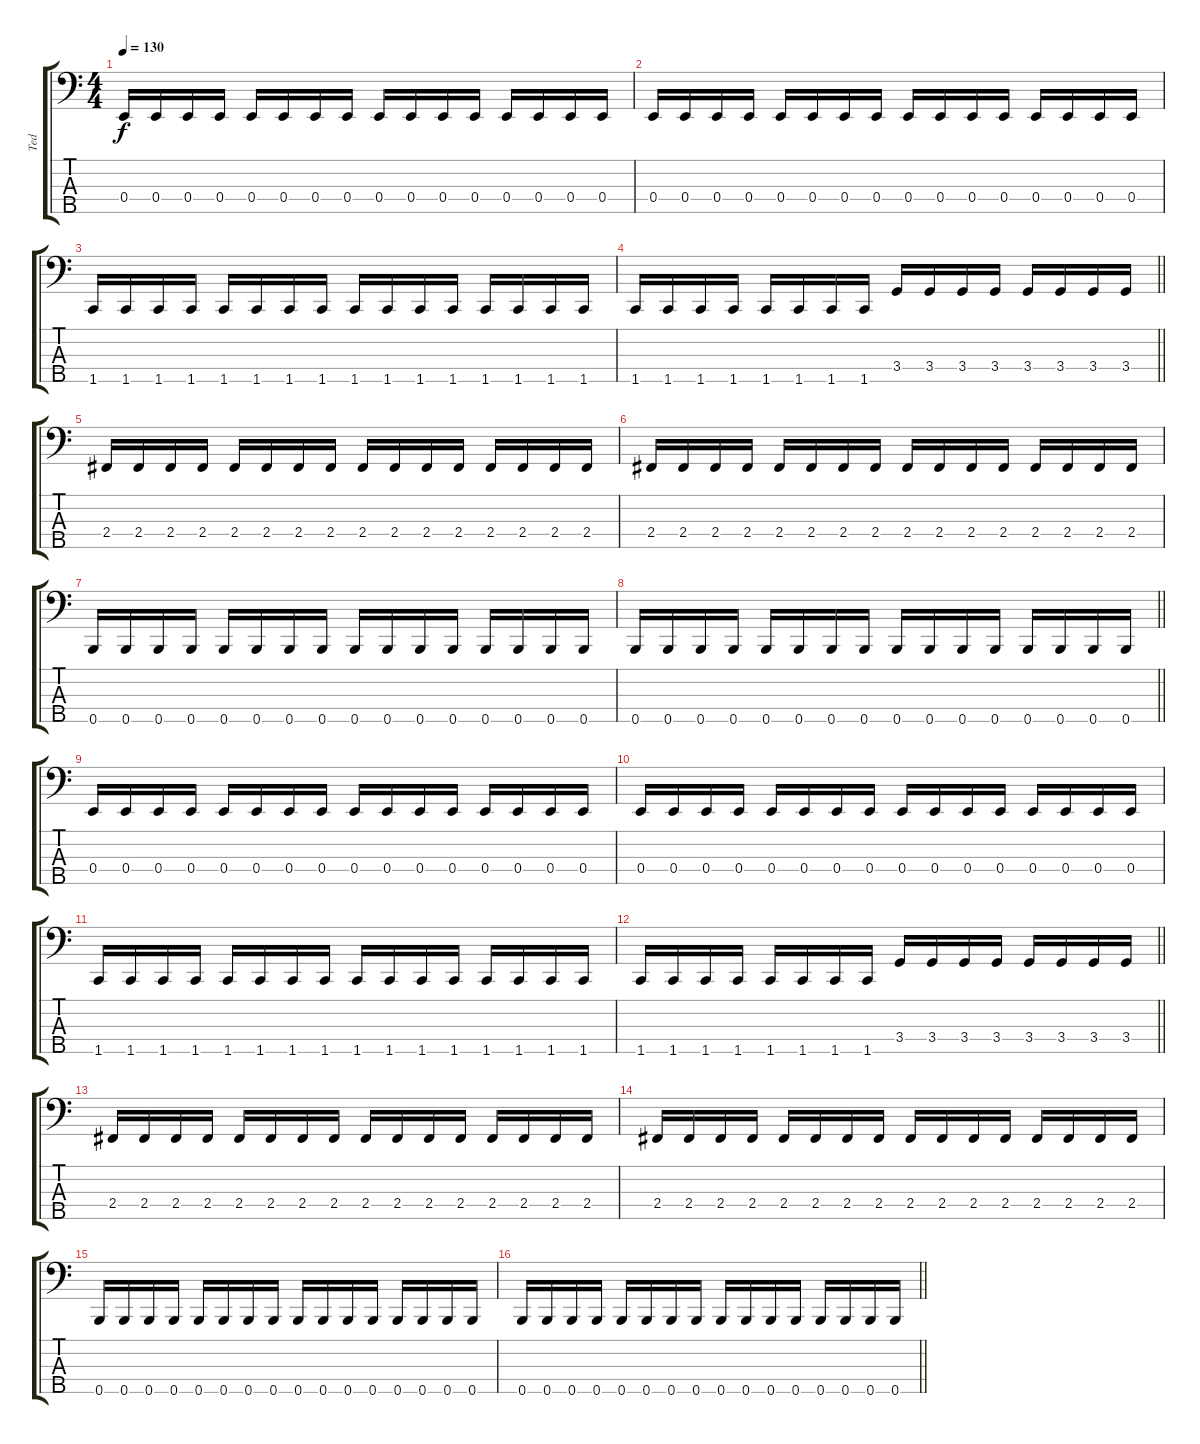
\track ("Ted" "Ted") {instrument electricbassfinger}
\staff {score tabs}
\tuning (G2 D2 A1 E1 B0) {hide}
\ts (4 4)
\section ("" "")
\tempo 130
\clef f4
\ks c
0.4.16{dy f} 0.4.16 0.4.16 0.4.16 0.4.16 0.4.16 0.4.16 0.4.16 0.4.16 0.4.16 0.4.16 0.4.16 0.4.16 0.4.16 0.4.16 0.4.16 |
0.4.16 0.4.16 0.4.16 0.4.16 0.4.16 0.4.16 0.4.16 0.4.16 0.4.16 0.4.16 0.4.16 0.4.16 0.4.16 0.4.16 0.4.16 0.4.16 |
1.5.16 1.5.16 1.5.16 1.5.16 1.5.16 1.5.16 1.5.16 1.5.16 1.5.16 1.5.16 1.5.16 1.5.16 1.5.16 1.5.16 1.5.16 1.5.16 |
\barLineRight lightlight
1.5.16 1.5.16 1.5.16 1.5.16 1.5.16 1.5.16 1.5.16 1.5.16 3.4.16 3.4.16 3.4.16 3.4.16 3.4.16 3.4.16 3.4.16 3.4.16 |
\section ("" "")
2.4.16 2.4.16 2.4.16 2.4.16 2.4.16 2.4.16 2.4.16 2.4.16 2.4.16 2.4.16 2.4.16 2.4.16 2.4.16 2.4.16 2.4.16 2.4.16 |
2.4.16 2.4.16 2.4.16 2.4.16 2.4.16 2.4.16 2.4.16 2.4.16 2.4.16 2.4.16 2.4.16 2.4.16 2.4.16 2.4.16 2.4.16 2.4.16 |
0.5.16 0.5.16 0.5.16 0.5.16 0.5.16 0.5.16 0.5.16 0.5.16 0.5.16 0.5.16 0.5.16 0.5.16 0.5.16 0.5.16 0.5.16 0.5.16 |
\barLineRight lightlight
0.5.16 0.5.16 0.5.16 0.5.16 0.5.16 0.5.16 0.5.16 0.5.16 0.5.16 0.5.16 0.5.16 0.5.16 0.5.16 0.5.16 0.5.16 0.5.16 |
\section ("" "")
0.4.16 0.4.16 0.4.16 0.4.16 0.4.16 0.4.16 0.4.16 0.4.16 0.4.16 0.4.16 0.4.16 0.4.16 0.4.16 0.4.16 0.4.16 0.4.16 |
0.4.16 0.4.16 0.4.16 0.4.16 0.4.16 0.4.16 0.4.16 0.4.16 0.4.16 0.4.16 0.4.16 0.4.16 0.4.16 0.4.16 0.4.16 0.4.16 |
1.5.16 1.5.16 1.5.16 1.5.16 1.5.16 1.5.16 1.5.16 1.5.16 1.5.16 1.5.16 1.5.16 1.5.16 1.5.16 1.5.16 1.5.16 1.5.16 |
\barLineRight lightlight
1.5.16 1.5.16 1.5.16 1.5.16 1.5.16 1.5.16 1.5.16 1.5.16 3.4.16 3.4.16 3.4.16 3.4.16 3.4.16 3.4.16 3.4.16 3.4.16 |
\section ("" "")
2.4.16 2.4.16 2.4.16 2.4.16 2.4.16 2.4.16 2.4.16 2.4.16 2.4.16 2.4.16 2.4.16 2.4.16 2.4.16 2.4.16 2.4.16 2.4.16 |
2.4.16 2.4.16 2.4.16 2.4.16 2.4.16 2.4.16 2.4.16 2.4.16 2.4.16 2.4.16 2.4.16 2.4.16 2.4.16 2.4.16 2.4.16 2.4.16 |
0.5.16 0.5.16 0.5.16 0.5.16 0.5.16 0.5.16 0.5.16 0.5.16 0.5.16 0.5.16 0.5.16 0.5.16 0.5.16 0.5.16 0.5.16 0.5.16 |
\barLineRight lightlight
0.5.16 0.5.16 0.5.16 0.5.16 0.5.16 0.5.16 0.5.16 0.5.16 0.5.16 0.5.16 0.5.16 0.5.16 0.5.16 0.5.16 0.5.16 0.5.16
